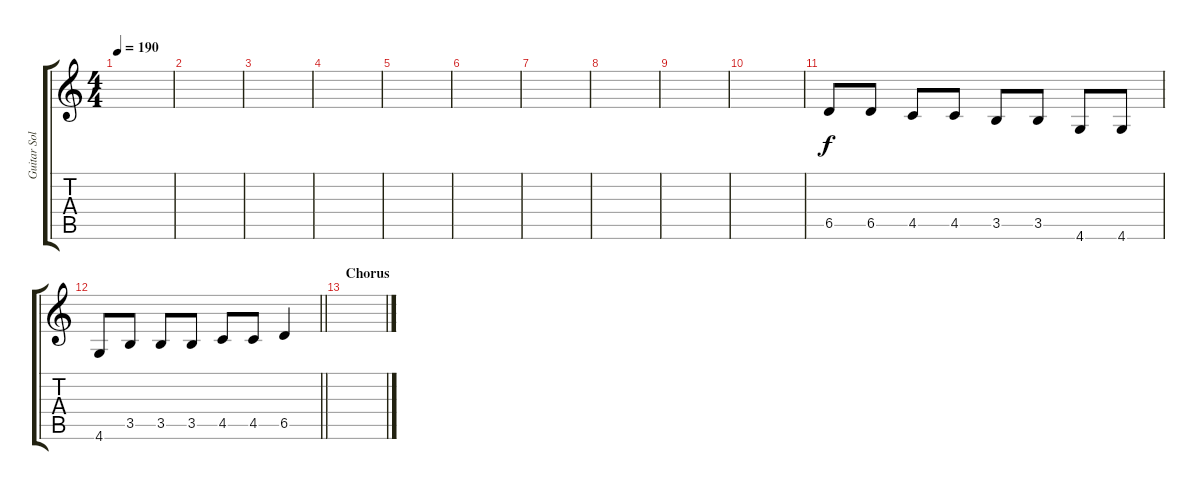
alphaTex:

\track ("Guitar Solo B" "Guitar Sol") {instrument distortionguitar}
\staff {score tabs}
\tuning (Eb4 Bb3 Gb3 Db3 Ab2 Eb2) {hide}
\ts (4 4)
\tempo 190
\clef g2
\ks c
|
|
|
|
|
|
|
|
|
|
6.5.8 6.5.8 4.5.8 4.5.8 3.5.8 3.5.8 4.6.8 4.6.8 |
\barLineRight lightlight
4.6.8 3.5.8 3.5.8 3.5.8 4.5.8 4.5.8 6.5.4 |
\section ("" "Chorus ")
